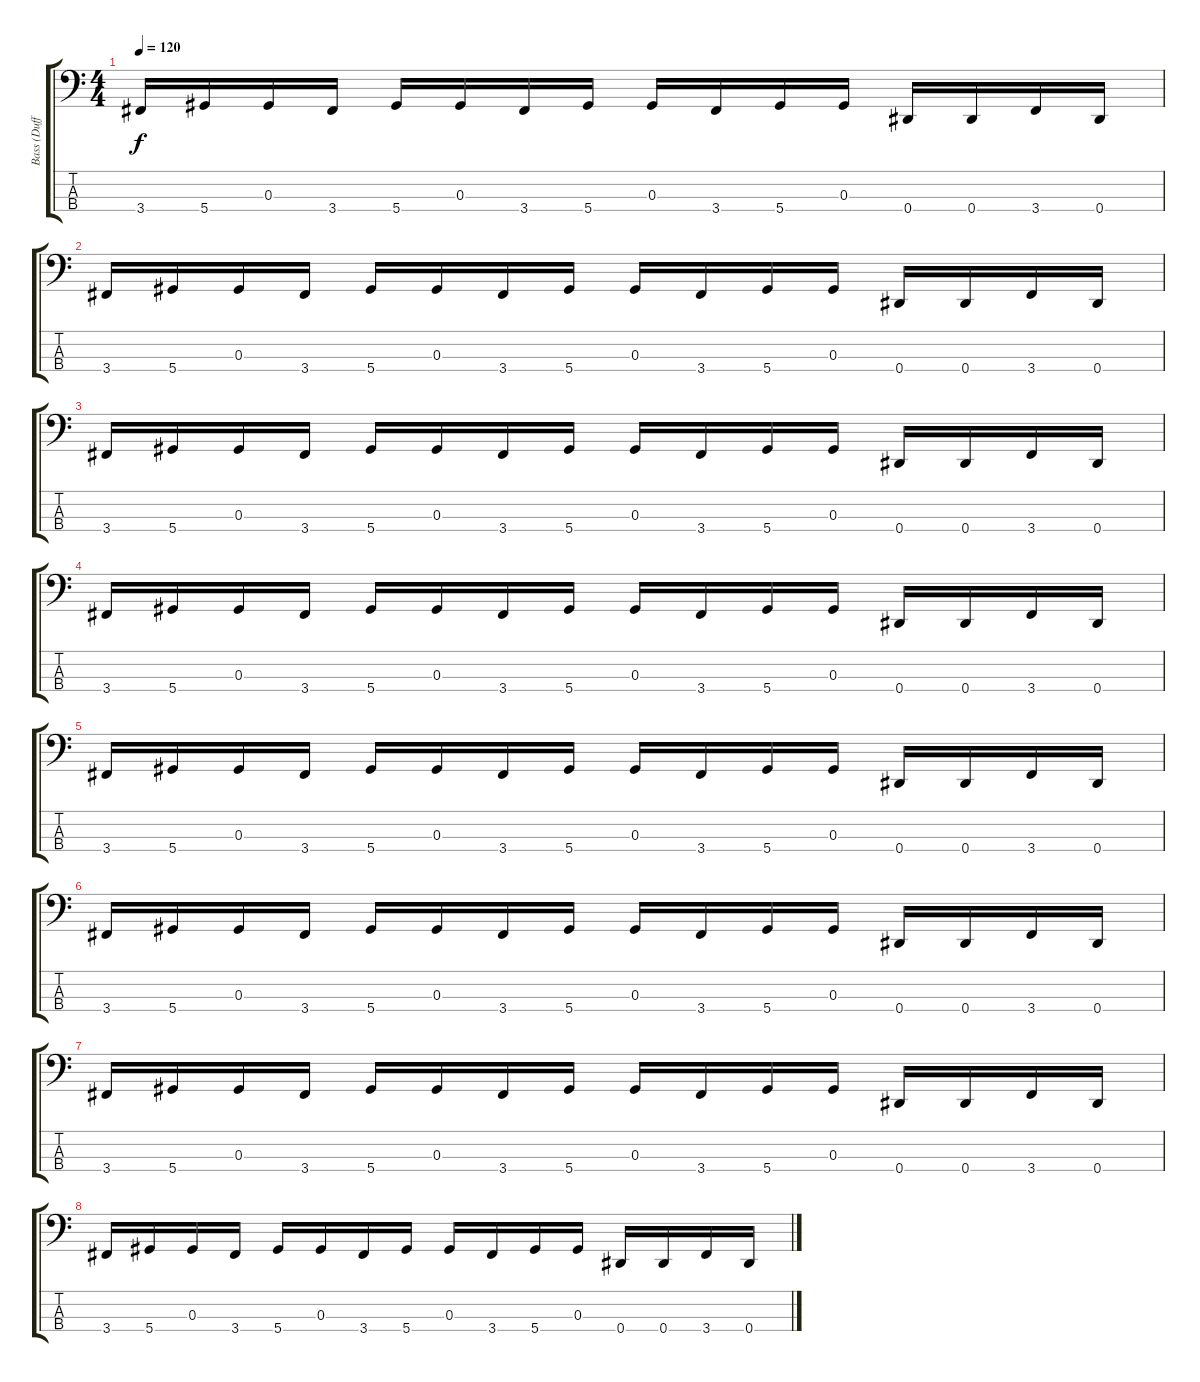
\track ("Bass (Duff)" "Bass (Duff") {instrument electricbasspick}
\staff {score tabs}
\tuning (Gb2 Db2 Ab1 Eb1) {hide}
\ts (4 4)
\tempo 120
\clef f4
\ks c
3.4.16{dy f} 5.4.16 0.3.16 3.4.16 5.4.16 0.3.16 3.4.16 5.4.16 0.3.16 3.4.16 5.4.16 0.3.16 0.4.16 0.4.16 3.4.16 0.4.16 |
3.4.16 5.4.16 0.3.16 3.4.16 5.4.16 0.3.16 3.4.16 5.4.16 0.3.16 3.4.16 5.4.16 0.3.16 0.4.16 0.4.16 3.4.16 0.4.16 |
3.4.16 5.4.16 0.3.16 3.4.16 5.4.16 0.3.16 3.4.16 5.4.16 0.3.16 3.4.16 5.4.16 0.3.16 0.4.16 0.4.16 3.4.16 0.4.16 |
3.4.16 5.4.16 0.3.16 3.4.16 5.4.16 0.3.16 3.4.16 5.4.16 0.3.16 3.4.16 5.4.16 0.3.16 0.4.16 0.4.16 3.4.16 0.4.16 |
3.4.16 5.4.16 0.3.16 3.4.16 5.4.16 0.3.16 3.4.16 5.4.16 0.3.16 3.4.16 5.4.16 0.3.16 0.4.16 0.4.16 3.4.16 0.4.16 |
3.4.16 5.4.16 0.3.16 3.4.16 5.4.16 0.3.16 3.4.16 5.4.16 0.3.16 3.4.16 5.4.16 0.3.16 0.4.16 0.4.16 3.4.16 0.4.16 |
3.4.16 5.4.16 0.3.16 3.4.16 5.4.16 0.3.16 3.4.16 5.4.16 0.3.16 3.4.16 5.4.16 0.3.16 0.4.16 0.4.16 3.4.16 0.4.16 |
3.4.16 5.4.16 0.3.16 3.4.16 5.4.16 0.3.16 3.4.16 5.4.16 0.3.16 3.4.16 5.4.16 0.3.16 0.4.16 0.4.16 3.4.16 0.4.16
